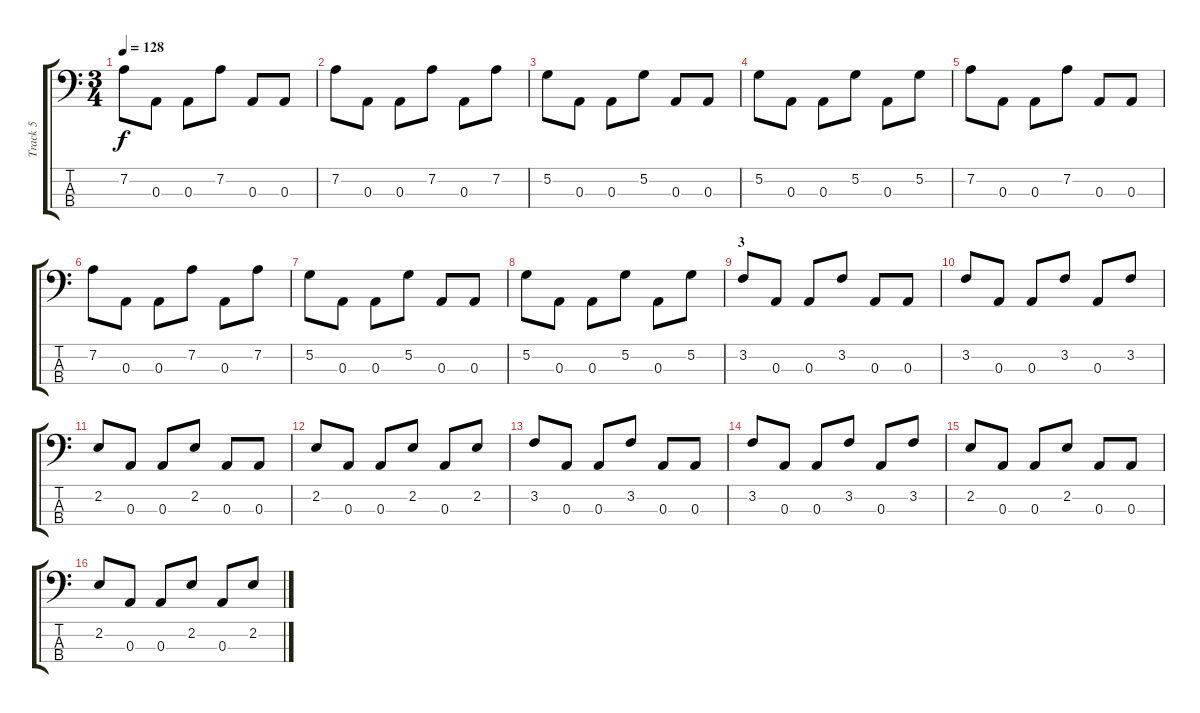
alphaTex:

\track ("Track 5" "Track 5") {instrument electricbassfinger}
\staff {score tabs}
\tuning (G2 D2 A1 E1) {hide}
\ts (3 4)
\tempo 128
\clef f4
\ks c
7.2.8{dy f volume 9} 0.3.8 0.3.8 7.2.8 0.3.8 0.3.8 |
7.2.8 0.3.8 0.3.8 7.2.8 0.3.8 7.2.8 |
5.2.8 0.3.8 0.3.8 5.2.8 0.3.8 0.3.8 |
5.2.8 0.3.8 0.3.8 5.2.8 0.3.8 5.2.8 |
7.2.8{volume 12} 0.3.8 0.3.8 7.2.8 0.3.8 0.3.8 |
7.2.8 0.3.8 0.3.8 7.2.8 0.3.8 7.2.8 |
5.2.8 0.3.8 0.3.8 5.2.8 0.3.8 0.3.8 |
5.2.8 0.3.8 0.3.8 5.2.8 0.3.8 5.2.8 |
\section ("" "3")
3.2.8 0.3.8 0.3.8 3.2.8 0.3.8 0.3.8 |
3.2.8 0.3.8 0.3.8 3.2.8 0.3.8 3.2.8 |
2.2.8 0.3.8 0.3.8 2.2.8 0.3.8 0.3.8 |
2.2.8 0.3.8 0.3.8 2.2.8 0.3.8 2.2.8 |
3.2.8 0.3.8 0.3.8 3.2.8 0.3.8 0.3.8 |
3.2.8 0.3.8 0.3.8 3.2.8 0.3.8 3.2.8 |
2.2.8 0.3.8 0.3.8 2.2.8 0.3.8 0.3.8 |
2.2.8 0.3.8 0.3.8 2.2.8 0.3.8 2.2.8
